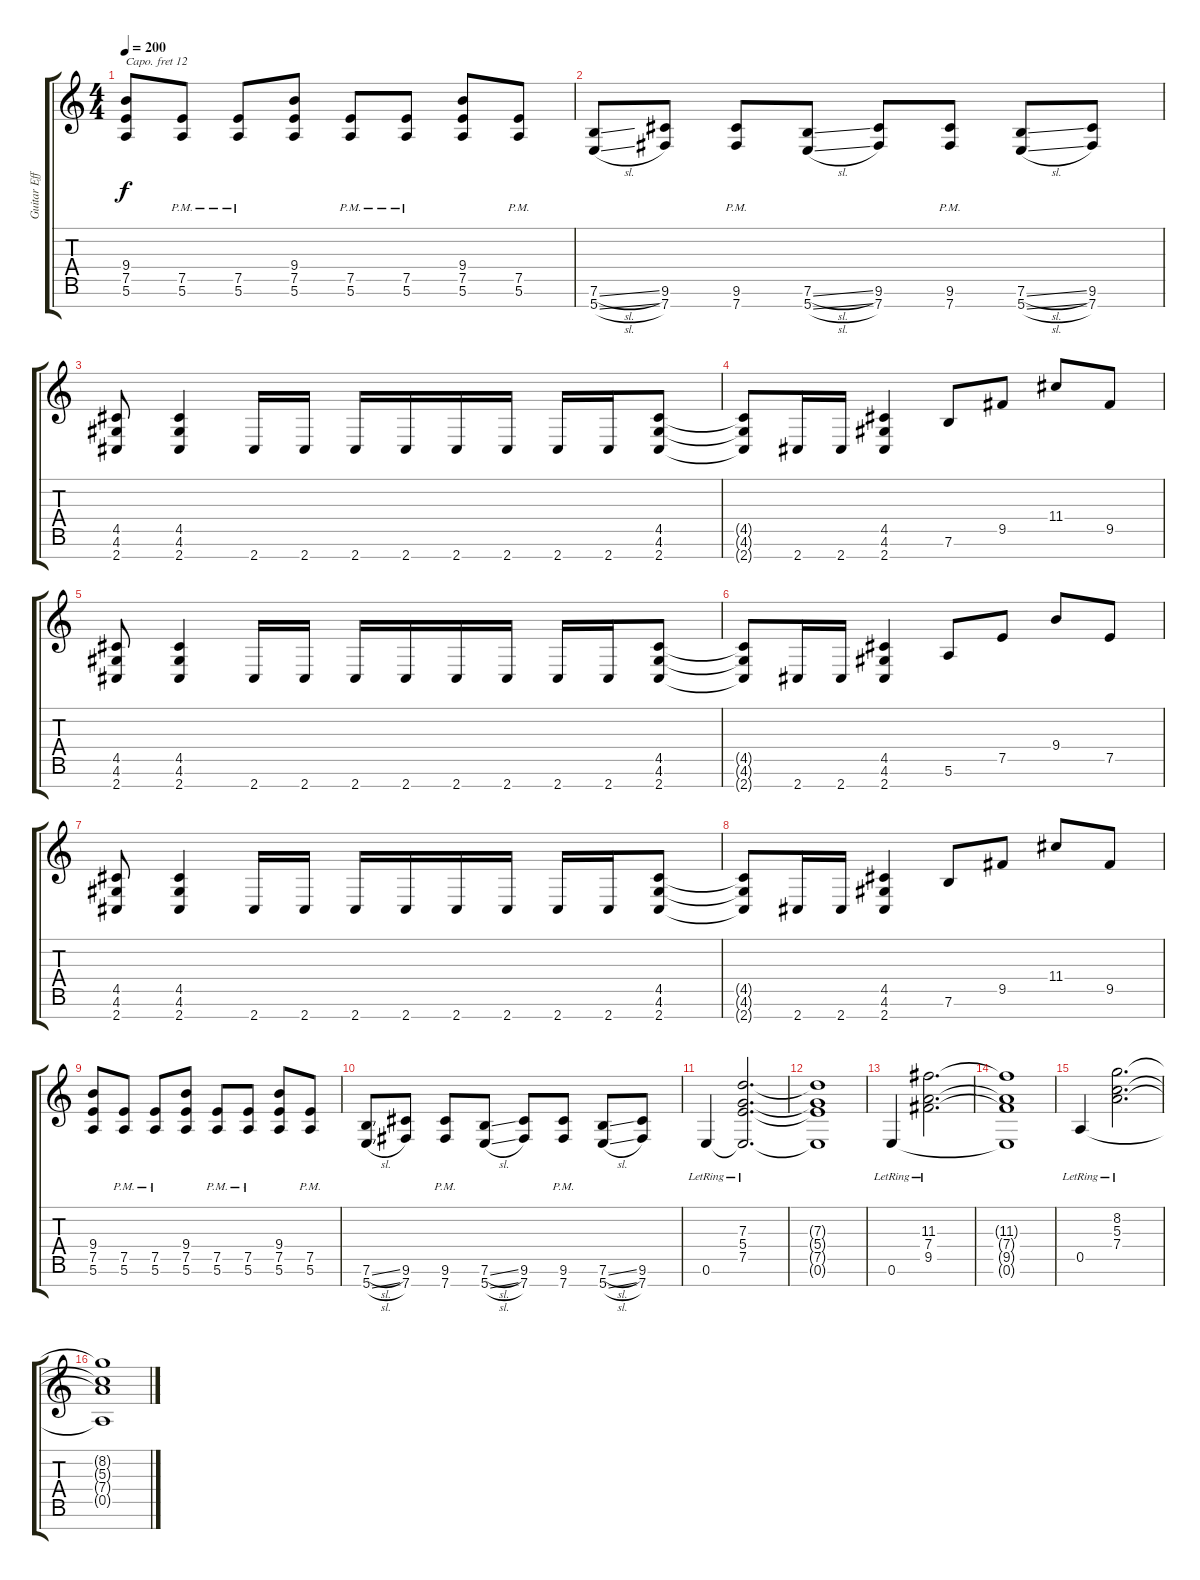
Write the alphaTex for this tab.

\track ("Guitar Effect" "Guitar Eff") {instrument synthbrass1}
\staff {score tabs}
\capo 12
\tuning (E4 B3 G3 D3 A2 E2 B1) {hide}
\ts (4 4)
\tempo 200
\clef g2
\ks c
(9.4 7.5 5.6).8{dy f} (7.5{pm} 5.6{pm}).8 (7.5{pm} 5.6{pm}).8 (9.4 7.5 5.6).8 (7.5{pm} 5.6{pm}).8 (7.5{pm} 5.6{pm}).8 (9.4 7.5 5.6).8 (7.5{pm} 5.6{pm}).8 |
(7.6{sl} 5.7{sl}).8 (9.6 7.7).8 (9.6{pm} 7.7{pm}).8 (7.6{sl} 5.7{sl}).8 (9.6 7.7).8 (9.6{pm} 7.7{pm}).8 (7.6{sl} 5.7{sl}).8 (9.6 7.7).8 |
(4.5 4.6 2.7).8 (4.5 4.6 2.7).4 2.7.16 2.7.16 2.7.16 2.7.16 2.7.16 2.7.16 2.7.16 2.7.16 (4.5 4.6 2.7).8 |
(4.5{t} 4.6{t} 2.7{t}).8 2.7.16 2.7.16 (4.5 4.6 2.7).4 7.6.8 9.5.8 11.4.8 9.5.8 |
(4.5 4.6 2.7).8 (4.5 4.6 2.7).4 2.7.16 2.7.16 2.7.16 2.7.16 2.7.16 2.7.16 2.7.16 2.7.16 (4.5 4.6 2.7).8 |
(4.5{t} 4.6{t} 2.7{t}).8 2.7.16 2.7.16 (4.5 4.6 2.7).4 5.6.8 7.5.8 9.4.8 7.5.8 |
(4.5 4.6 2.7).8 (4.5 4.6 2.7).4 2.7.16 2.7.16 2.7.16 2.7.16 2.7.16 2.7.16 2.7.16 2.7.16 (4.5 4.6 2.7).8 |
(4.5{t} 4.6{t} 2.7{t}).8 2.7.16 2.7.16 (4.5 4.6 2.7).4 7.6.8 9.5.8 11.4.8 9.5.8 |
(9.4 7.5 5.6).8 (7.5{pm} 5.6{pm}).8 (7.5{pm} 5.6{pm}).8 (9.4 7.5 5.6).8 (7.5{pm} 5.6{pm}).8 (7.5{pm} 5.6{pm}).8 (9.4 7.5 5.6).8 (7.5{pm} 5.6{pm}).8 |
(7.6{sl} 5.7{sl}).8 (9.6 7.7).8 (9.6{pm} 7.7{pm}).8 (7.6{sl} 5.7{sl}).8 (9.6 7.7).8 (9.6{pm} 7.7{pm}).8 (7.6{sl} 5.7{sl}).8 (9.6 7.7).8 |
0.6{lr}.4 (7.3{lr} 5.4{lr} 7.5{lr} 0.6{t}).2{d} |
(7.3{t} 5.4{t} 7.5{t} 0.6{t}).1 |
0.6{lr}.4 (11.3{lr} 7.4{lr} 9.5{lr}).2{d} |
(11.3{t} 7.4{t} 9.5{t} 0.6{t}).1 |
0.5{lr}.4 (8.2{lr} 5.3{lr} 7.4{lr}).2{d} |
(8.2{t} 5.3{t} 7.4{t} 0.5{t}).1
